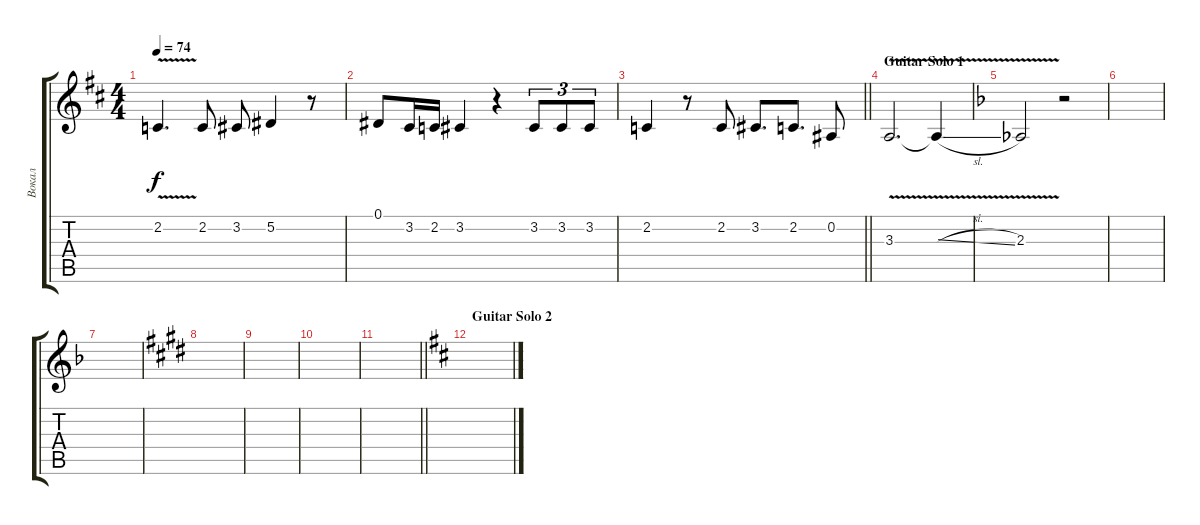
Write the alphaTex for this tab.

\track ("Вокал" "Вокал") {instrument trumpet}
\staff {score tabs}
\tuning (Eb4 Bb3 Gb3 Db3 Ab2 Eb2) {hide}
\ts (4 4)
\tempo 74
\clef g2
\ks bminor
2.2{v}.4{d dy f} 2.2.8 3.2.8 5.2.4 r.8 |
0.1.8 3.2.16 2.2.16 3.2.4 r.4 3.2.8{tu (3 2)} 3.2.8{tu (3 2)} 3.2.8{tu (3 2)} |
\barLineRight lightlight
2.2.4 r.8 2.2.8 3.2.8{d} 2.2.8{d} 0.2.8 |
\section ("" "Guitar Solo 1")
3.3{v}.2{d} 3.3{sl t}.4 |
\ks dminor
2.3{v}.2 r.2 |
|
|
\ks c#minor
|
|
|
\barLineRight lightlight
|
\section ("" "Guitar Solo 2")
\ks bminor
